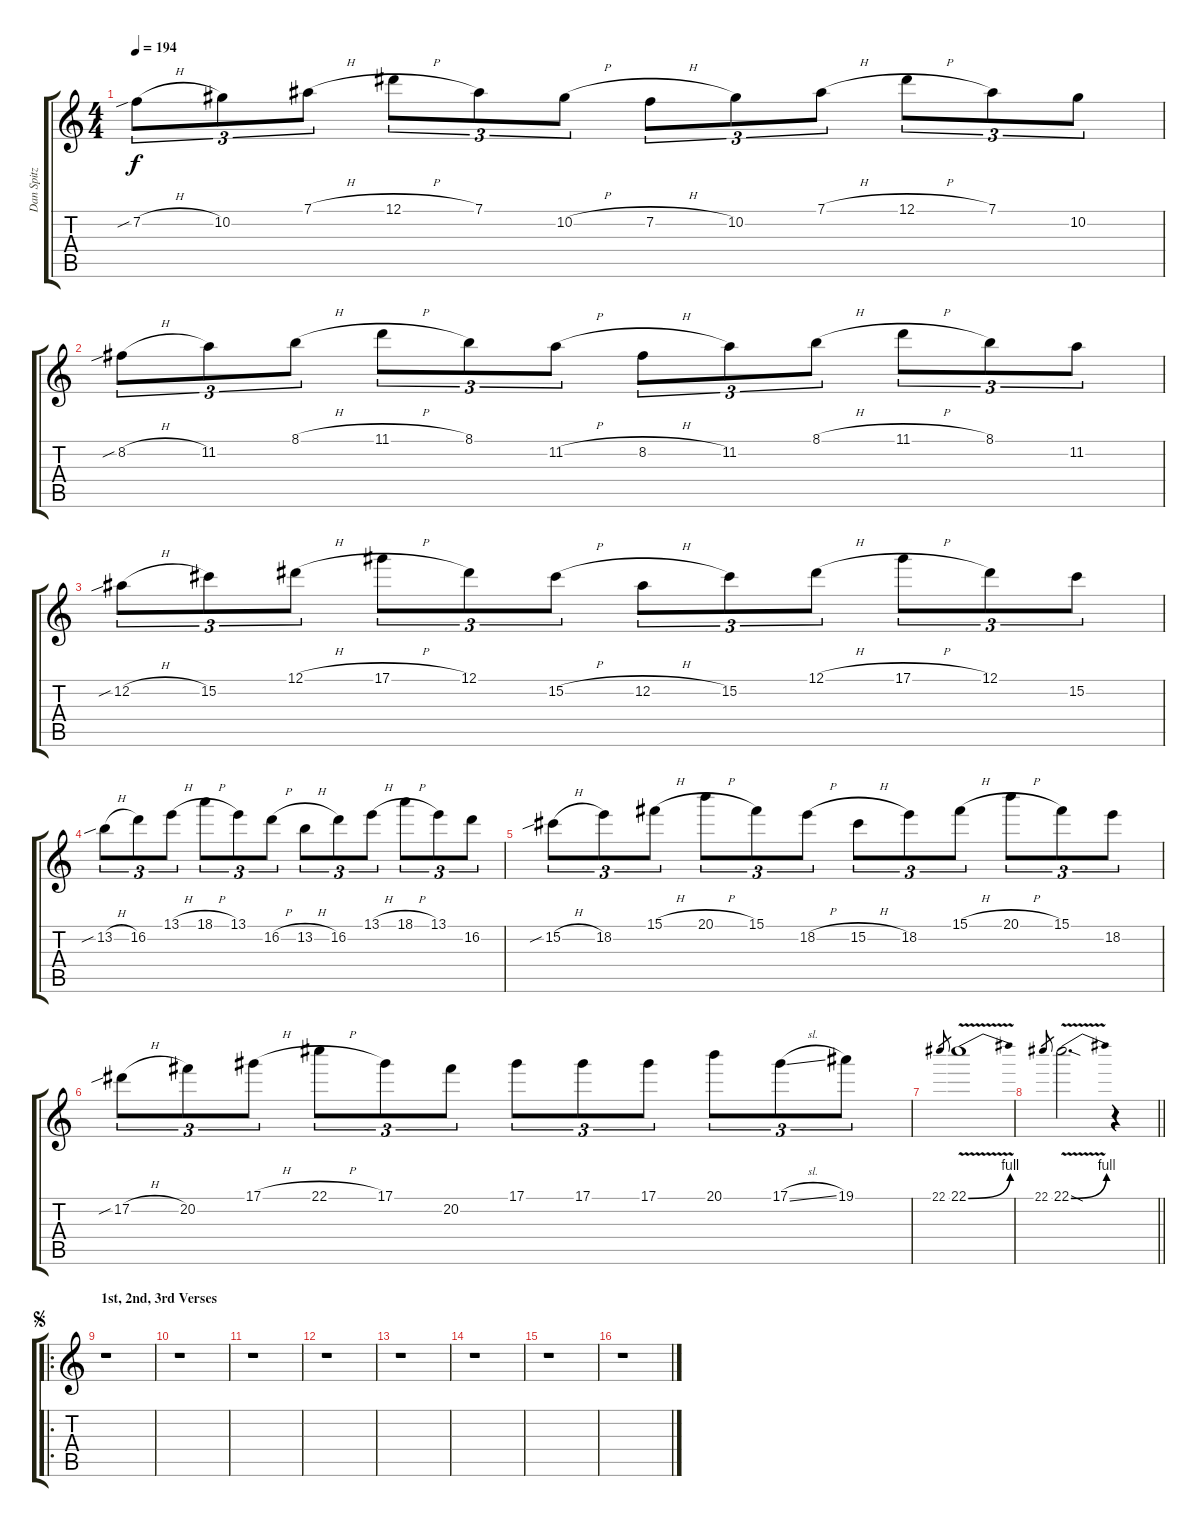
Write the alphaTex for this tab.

\track ("Dan Spitz Lead" "Dan Spitz ") {instrument overdrivenguitar}
\staff {score tabs}
\tuning (Eb4 Bb3 Gb3 Db3 Ab2 Eb2) {hide}
\ts (4 4)
\tempo 194
\clef g2
\ks c
7.2{sib h}.8{tu (3 2) dy f} 10.2.8{tu (3 2)} 7.1{h}.8{tu (3 2)} 12.1{h}.8{tu (3 2)} 7.1.8{tu (3 2)} 10.2{h}.8{tu (3 2)} 7.2{h}.8{tu (3 2)} 10.2.8{tu (3 2)} 7.1{h}.8{tu (3 2)} 12.1{h}.8{tu (3 2)} 7.1.8{tu (3 2)} 10.2.8{tu (3 2)} |
8.2{sib h}.8{tu (3 2)} 11.2.8{tu (3 2)} 8.1{h}.8{tu (3 2)} 11.1{h}.8{tu (3 2)} 8.1.8{tu (3 2)} 11.2{h}.8{tu (3 2)} 8.2{h}.8{tu (3 2)} 11.2.8{tu (3 2)} 8.1{h}.8{tu (3 2)} 11.1{h}.8{tu (3 2)} 8.1.8{tu (3 2)} 11.2.8{tu (3 2)} |
12.2{sib h}.8{tu (3 2)} 15.2.8{tu (3 2)} 12.1{h}.8{tu (3 2)} 17.1{h}.8{tu (3 2)} 12.1.8{tu (3 2)} 15.2{h}.8{tu (3 2)} 12.2{h}.8{tu (3 2)} 15.2.8{tu (3 2)} 12.1{h}.8{tu (3 2)} 17.1{h}.8{tu (3 2)} 12.1.8{tu (3 2)} 15.2.8{tu (3 2)} |
13.2{sib h}.8{tu (3 2)} 16.2.8{tu (3 2)} 13.1{h}.8{tu (3 2)} 18.1{h}.8{tu (3 2)} 13.1.8{tu (3 2)} 16.2{h}.8{tu (3 2)} 13.2{h}.8{tu (3 2)} 16.2.8{tu (3 2)} 13.1{h}.8{tu (3 2)} 18.1{h}.8{tu (3 2)} 13.1.8{tu (3 2)} 16.2.8{tu (3 2)} |
15.2{sib h}.8{tu (3 2)} 18.2.8{tu (3 2)} 15.1{h}.8{tu (3 2)} 20.1{h}.8{tu (3 2)} 15.1.8{tu (3 2)} 18.2{h}.8{tu (3 2)} 15.2{h}.8{tu (3 2)} 18.2.8{tu (3 2)} 15.1{h}.8{tu (3 2)} 20.1{h}.8{tu (3 2)} 15.1.8{tu (3 2)} 18.2.8{tu (3 2)} |
17.2{sib h}.8{tu (3 2)} 20.2.8{tu (3 2)} 17.1{h}.8{tu (3 2)} 22.1{h}.8{tu (3 2)} 17.1.8{tu (3 2)} 20.2.8{tu (3 2)} 17.1.8{tu (3 2)} 17.1.8{tu (3 2)} 17.1.8{tu (3 2)} 20.1.8{tu (3 2)} 17.1{sl}.8{tu (3 2)} 19.1.8{tu (3 2)} |
22.1.8{gr} 22.1{be (bend 0 0 60 4) v}.1 |
\barLineRight lightlight
22.1.8{gr} 22.1{be (bend 0 0 60 4) v sod}.2{d} r.4 |
\ro
\section ("" "1st, 2nd, 3rd Verses")
\jump segno
r.1 |
r.1 |
r.1 |
r.1 |
r.1 |
r.1 |
r.1 |
r.1
